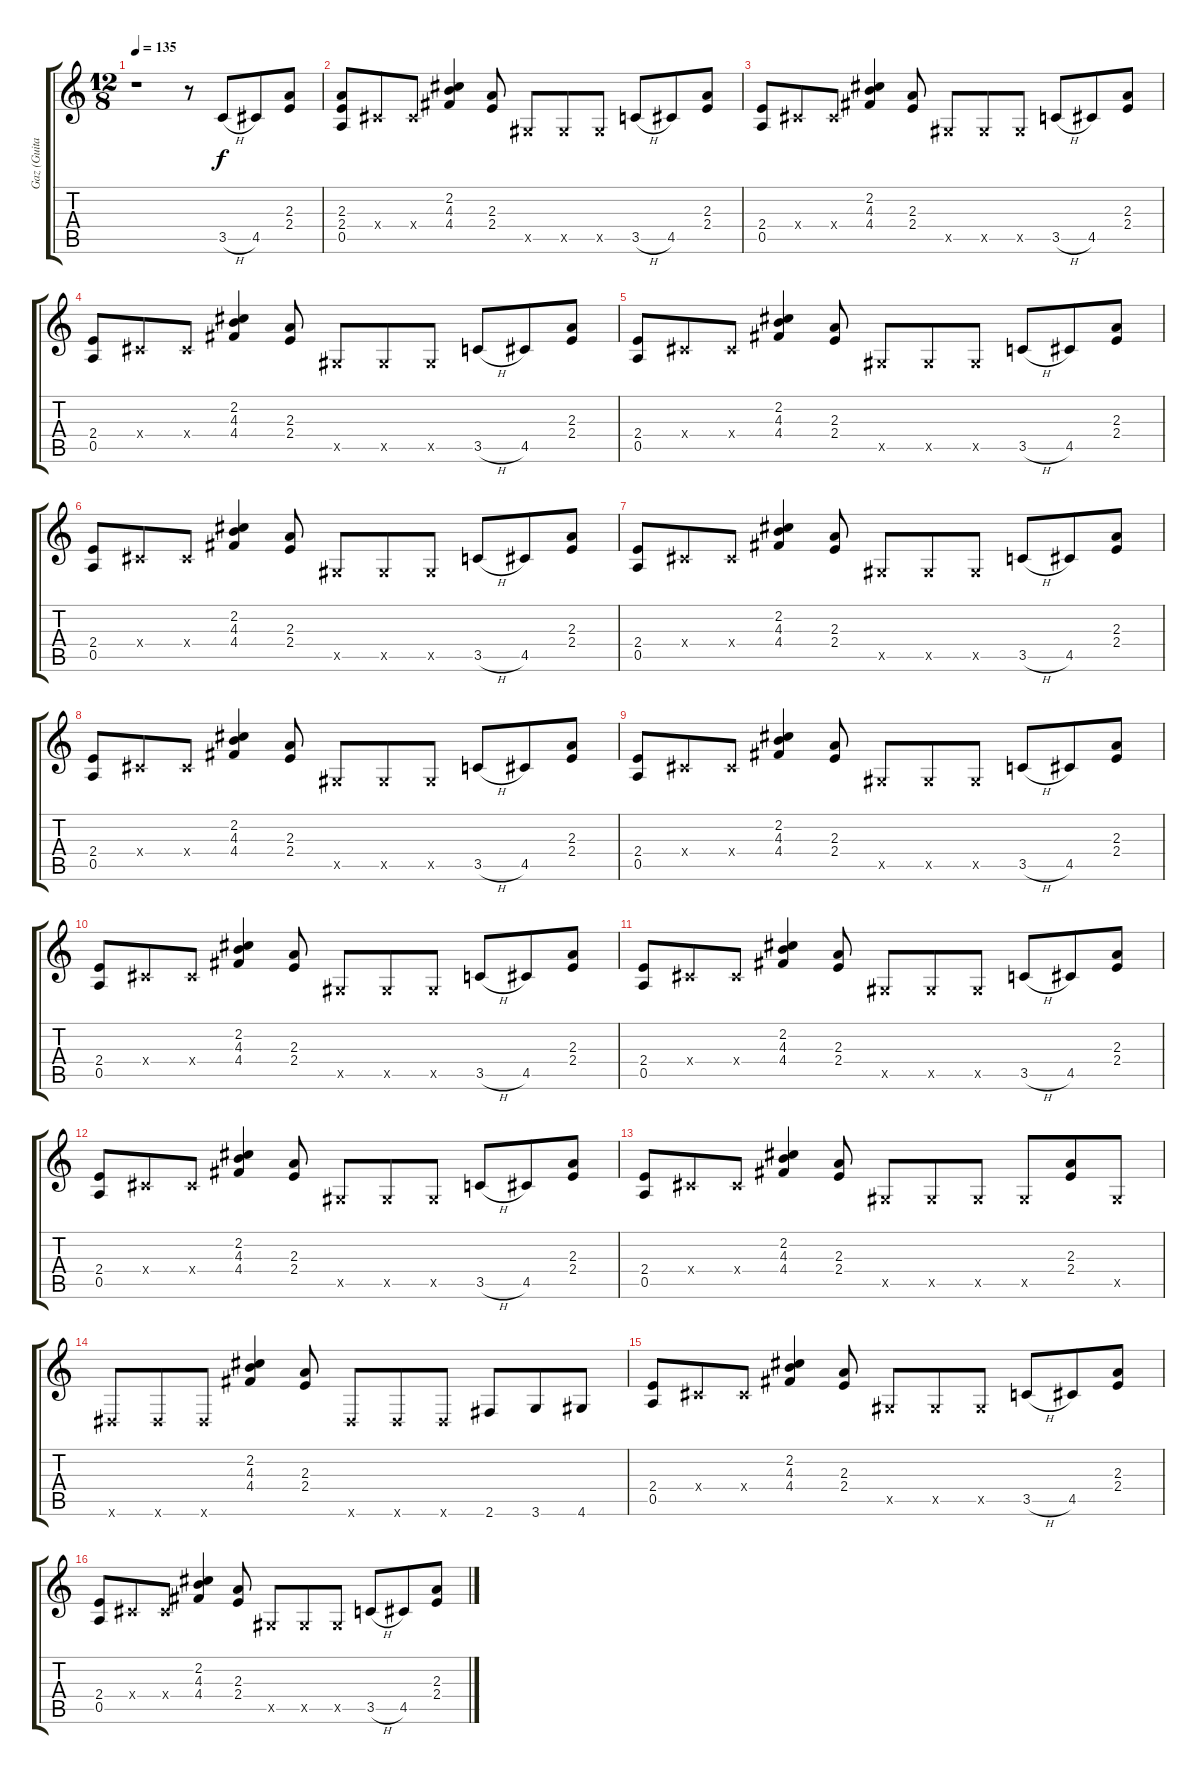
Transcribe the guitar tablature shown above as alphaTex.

\track ("Gaz (Guitar)" "Gaz (Guita") {instrument distortionguitar}
\staff {score tabs}
\tuning (E4 B3 G3 D3 A2 E2) {hide}
\ts (12 8)
\tempo 135
\clef g2
\ks c
r.1{dy f instrument distortionguitar} r.8 3.5{h}.8 4.5.8 (2.3 2.4).8 |
(2.3 2.4 0.5).8 -1.4{x}.8 -1.4{x}.8 (2.2 4.3 4.4).4 (2.3 2.4).8 -1.5{x}.8 -1.5{x}.8 -1.5{x}.8 3.5{h}.8 4.5.8 (2.3 2.4).8 |
(2.4 0.5).8 -1.4{x}.8 -1.4{x}.8 (2.2 4.3 4.4).4 (2.3 2.4).8 -1.5{x}.8 -1.5{x}.8 -1.5{x}.8 3.5{h}.8 4.5.8 (2.3 2.4).8 |
(2.4 0.5).8 -1.4{x}.8 -1.4{x}.8 (2.2 4.3 4.4).4 (2.3 2.4).8 -1.5{x}.8 -1.5{x}.8 -1.5{x}.8 3.5{h}.8 4.5.8 (2.3 2.4).8 |
(2.4 0.5).8 -1.4{x}.8 -1.4{x}.8 (2.2 4.3 4.4).4 (2.3 2.4).8 -1.5{x}.8 -1.5{x}.8 -1.5{x}.8 3.5{h}.8 4.5.8 (2.3 2.4).8 |
(2.4 0.5).8 -1.4{x}.8 -1.4{x}.8 (2.2 4.3 4.4).4 (2.3 2.4).8 -1.5{x}.8 -1.5{x}.8 -1.5{x}.8 3.5{h}.8 4.5.8 (2.3 2.4).8 |
(2.4 0.5).8 -1.4{x}.8 -1.4{x}.8 (2.2 4.3 4.4).4 (2.3 2.4).8 -1.5{x}.8 -1.5{x}.8 -1.5{x}.8 3.5{h}.8 4.5.8 (2.3 2.4).8 |
(2.4 0.5).8 -1.4{x}.8 -1.4{x}.8 (2.2 4.3 4.4).4 (2.3 2.4).8 -1.5{x}.8 -1.5{x}.8 -1.5{x}.8 3.5{h}.8 4.5.8 (2.3 2.4).8 |
(2.4 0.5).8 -1.4{x}.8 -1.4{x}.8 (2.2 4.3 4.4).4 (2.3 2.4).8 -1.5{x}.8 -1.5{x}.8 -1.5{x}.8 3.5{h}.8 4.5.8 (2.3 2.4).8 |
(2.4 0.5).8 -1.4{x}.8 -1.4{x}.8 (2.2 4.3 4.4).4 (2.3 2.4).8 -1.5{x}.8 -1.5{x}.8 -1.5{x}.8 3.5{h}.8 4.5.8 (2.3 2.4).8 |
(2.4 0.5).8 -1.4{x}.8 -1.4{x}.8 (2.2 4.3 4.4).4 (2.3 2.4).8 -1.5{x}.8 -1.5{x}.8 -1.5{x}.8 3.5{h}.8 4.5.8 (2.3 2.4).8 |
(2.4 0.5).8 -1.4{x}.8 -1.4{x}.8 (2.2 4.3 4.4).4 (2.3 2.4).8 -1.5{x}.8 -1.5{x}.8 -1.5{x}.8 3.5{h}.8 4.5.8 (2.3 2.4).8 |
(2.4 0.5).8 -1.4{x}.8 -1.4{x}.8 (2.2 4.3 4.4).4 (2.3 2.4).8 -1.5{x}.8 -1.5{x}.8 -1.5{x}.8 -1.5{x}.8 (2.3 2.4).8 -1.5{x}.8 |
-1.6{x}.8 -1.6{x}.8 -1.6{x}.8 (2.2 4.3 4.4).4 (2.3 2.4).8 -1.6{x}.8 -1.6{x}.8 -1.6{x}.8 2.6.8 3.6.8 4.6.8 |
(2.4 0.5).8 -1.4{x}.8 -1.4{x}.8 (2.2 4.3 4.4).4 (2.3 2.4).8 -1.5{x}.8 -1.5{x}.8 -1.5{x}.8 3.5{h}.8 4.5.8 (2.3 2.4).8 |
(2.4 0.5).8 -1.4{x}.8 -1.4{x}.8 (2.2 4.3 4.4).4 (2.3 2.4).8 -1.5{x}.8 -1.5{x}.8 -1.5{x}.8 3.5{h}.8 4.5.8 (2.3 2.4).8
